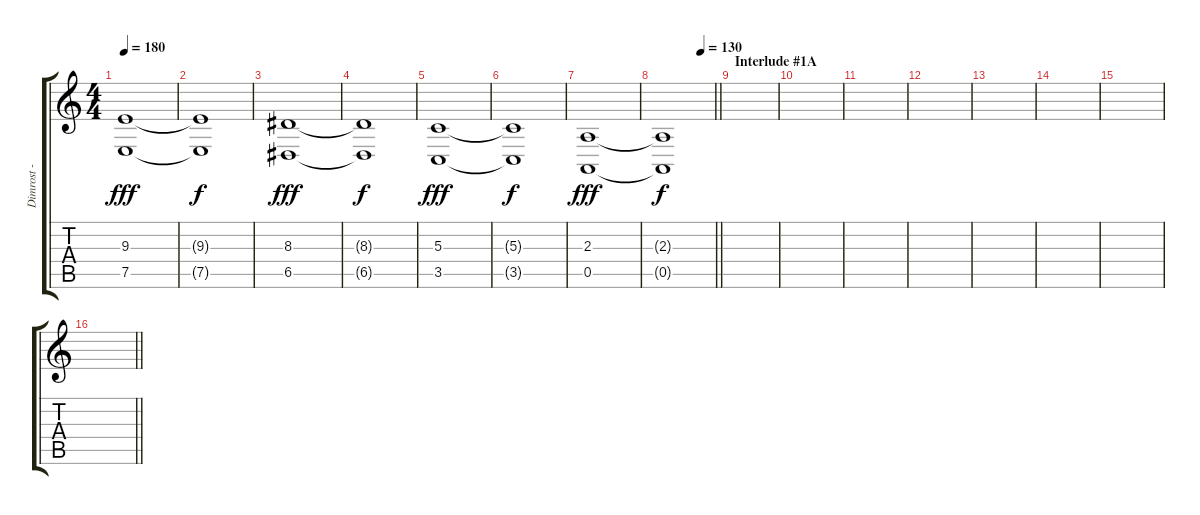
\track ("Dimrost - Choirs" "Dimrost - ") {instrument choiraahs}
\staff {score tabs}
\tuning (E4 B3 G3 D3 A2 E2) {hide}
\ts (4 4)
\tempo 180
\clef g2
\ks c
(9.3 7.5).1{dy fff} |
(9.3{t} 7.5{t}).1{dy f} |
(8.3 6.5).1{dy fff} |
(8.3{t} 6.5{t}).1{dy f} |
(5.3 3.5).1{dy fff} |
(5.3{t} 3.5{t}).1{dy f} |
(2.3 0.5).1{dy fff} |
\tempo (130 0.75)
\barLineRight lightlight
(2.3{t} 0.5{t}).1{dy f} |
\section ("" "Interlude #1A")
|
|
|
|
|
|
|
\barLineRight lightlight
